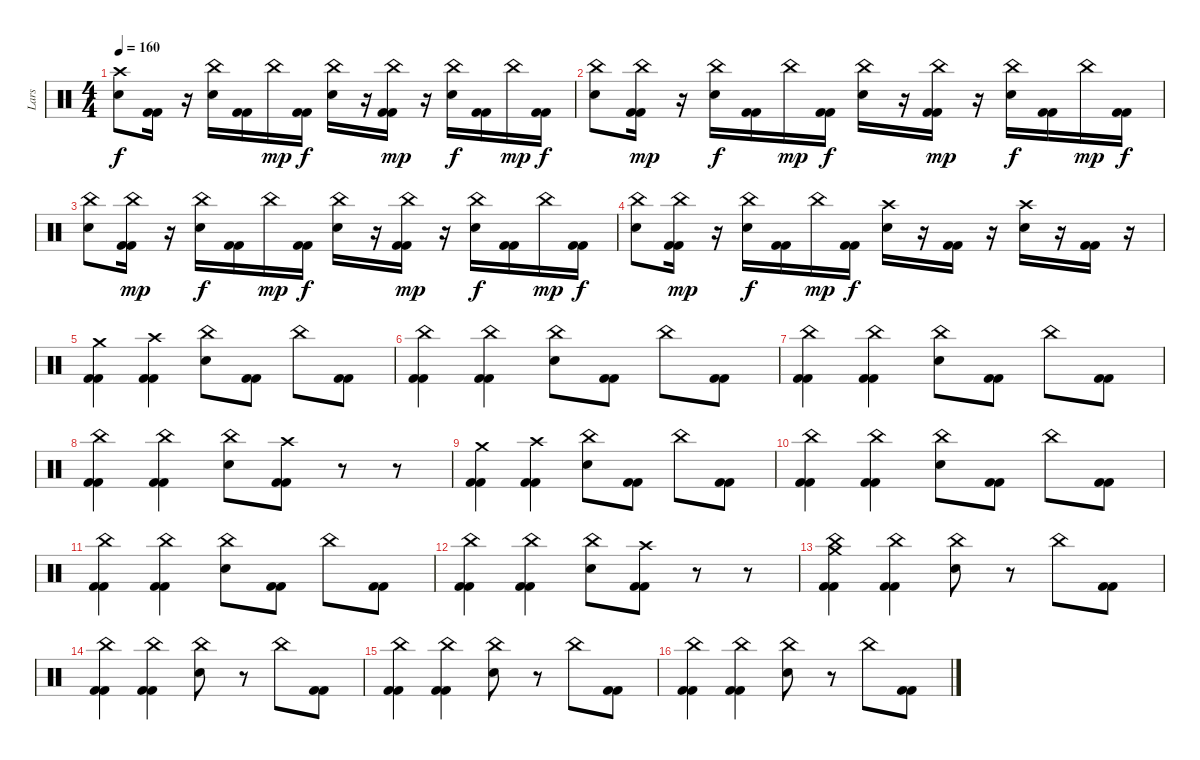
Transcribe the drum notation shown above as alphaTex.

\track ("Lars" "Lars") {instrument percussion}
\staff {score}
\articulation defaults
\ts (4 4)
\tempo 160
\clef neutral
\ks c
("Crash high (hit)" "Electric Snare (hit)").8{dy f} ("Kick (hit) 2" "Kick (hit) 2").16 r.16 ("China (hit)" "Electric Snare (hit)").16 ("Kick (hit) 2" "Kick (hit) 2").16 "China (hit)".16{dy mp} ("Kick (hit) 2" "Kick (hit) 2").16{dy f} ("China (hit)" "Electric Snare (hit)").16 r.16 ("China (hit)" "Kick (hit) 2" "Kick (hit) 2").16{dy mp} r.16 ("China (hit)" "Electric Snare (hit)").16{dy f} ("Kick (hit) 2" "Kick (hit) 2").16 "China (hit)".16{dy mp} ("Kick (hit) 2" "Kick (hit) 2").16{dy f} |
("China (hit)" "Electric Snare (hit)").8 ("China (hit)" "Kick (hit) 2" "Kick (hit) 2").16{dy mp} r.16 ("China (hit)" "Electric Snare (hit)").16{dy f} ("Kick (hit) 2" "Kick (hit) 2").16 "China (hit)".16{dy mp} ("Kick (hit) 2" "Kick (hit) 2").16{dy f} ("China (hit)" "Electric Snare (hit)").16 r.16 ("China (hit)" "Kick (hit) 2" "Kick (hit) 2").16{dy mp} r.16 ("China (hit)" "Electric Snare (hit)").16{dy f} ("Kick (hit) 2" "Kick (hit) 2").16 "China (hit)".16{dy mp} ("Kick (hit) 2" "Kick (hit) 2").16{dy f} |
("China (hit)" "Electric Snare (hit)").8 ("China (hit)" "Kick (hit) 2" "Kick (hit) 2").16{dy mp} r.16 ("China (hit)" "Electric Snare (hit)").16{dy f} ("Kick (hit) 2" "Kick (hit) 2").16 "China (hit)".16{dy mp} ("Kick (hit) 2" "Kick (hit) 2").16{dy f} ("China (hit)" "Electric Snare (hit)").16 r.16 ("China (hit)" "Kick (hit) 2" "Kick (hit) 2").16{dy mp} r.16 ("China (hit)" "Electric Snare (hit)").16{dy f} ("Kick (hit) 2" "Kick (hit) 2").16 "China (hit)".16{dy mp} ("Kick (hit) 2" "Kick (hit) 2").16{dy f} |
("China (hit)" "Electric Snare (hit)").8 ("China (hit)" "Kick (hit) 2" "Kick (hit) 2").16{dy mp} r.16 ("China (hit)" "Electric Snare (hit)").16{dy f} ("Kick (hit) 2" "Kick (hit) 2").16 "China (hit)".16{dy mp} ("Kick (hit) 2" "Kick (hit) 2").16{dy f} ("Crash high (hit)" "Electric Snare (hit)").16 r.16 ("Kick (hit) 2" "Kick (hit) 2").16 r.16 ("Crash high (hit)" "Electric Snare (hit)").16 r.16 ("Kick (hit) 2" "Kick (hit) 2").16 r.16 |
("Crash medium (hit)" "Kick (hit) 2" "Kick (hit) 2").4 ("Crash high (hit)" "Kick (hit) 2" "Kick (hit) 2").4 ("China (hit)" "Electric Snare (hit)").8 ("Kick (hit) 2" "Kick (hit) 2").8 "China (hit)".8 ("Kick (hit) 2" "Kick (hit) 2").8 |
("China (hit)" "Kick (hit) 2" "Kick (hit) 2").4 ("China (hit)" "Kick (hit) 2" "Kick (hit) 2").4 ("China (hit)" "Electric Snare (hit)").8 ("Kick (hit) 2" "Kick (hit) 2").8 "China (hit)".8 ("Kick (hit) 2" "Kick (hit) 2").8 |
("China (hit)" "Kick (hit) 2" "Kick (hit) 2").4 ("China (hit)" "Kick (hit) 2" "Kick (hit) 2").4 ("China (hit)" "Electric Snare (hit)").8 ("Kick (hit) 2" "Kick (hit) 2").8 "China (hit)".8 ("Kick (hit) 2" "Kick (hit) 2").8 |
("China (hit)" "Kick (hit) 2" "Kick (hit) 2").4 ("China (hit)" "Kick (hit) 2" "Kick (hit) 2").4 ("China (hit)" "Electric Snare (hit)").8 ("Crash high (hit)" "Kick (hit) 2" "Kick (hit) 2").8 r.8 r.8 |
("Crash medium (hit)" "Kick (hit) 2" "Kick (hit) 2").4 ("Crash high (hit)" "Kick (hit) 2" "Kick (hit) 2").4 ("China (hit)" "Electric Snare (hit)").8 ("Kick (hit) 2" "Kick (hit) 2").8 "China (hit)".8 ("Kick (hit) 2" "Kick (hit) 2").8 |
("China (hit)" "Kick (hit) 2" "Kick (hit) 2").4 ("China (hit)" "Kick (hit) 2" "Kick (hit) 2").4 ("China (hit)" "Electric Snare (hit)").8 ("Kick (hit) 2" "Kick (hit) 2").8 "China (hit)".8 ("Kick (hit) 2" "Kick (hit) 2").8 |
("China (hit)" "Kick (hit) 2" "Kick (hit) 2").4 ("China (hit)" "Kick (hit) 2" "Kick (hit) 2").4 ("China (hit)" "Electric Snare (hit)").8 ("Kick (hit) 2" "Kick (hit) 2").8 "China (hit)".8 ("Kick (hit) 2" "Kick (hit) 2").8 |
("China (hit)" "Kick (hit) 2" "Kick (hit) 2").4 ("China (hit)" "Kick (hit) 2" "Kick (hit) 2").4 ("China (hit)" "Electric Snare (hit)").8 ("Crash high (hit)" "Kick (hit) 2" "Kick (hit) 2").8 r.8 r.8 |
("Crash medium (hit)" "China (hit)" "Kick (hit) 2" "Kick (hit) 2").4 ("China (hit)" "Kick (hit) 2" "Kick (hit) 2").4 ("China (hit)" "Electric Snare (hit)").8 r.8 "China (hit)".8 ("Kick (hit) 2" "Kick (hit) 2").8 |
("China (hit)" "Kick (hit) 2" "Kick (hit) 2").4 ("China (hit)" "Kick (hit) 2" "Kick (hit) 2").4 ("China (hit)" "Electric Snare (hit)").8 r.8 "China (hit)".8 ("Kick (hit) 2" "Kick (hit) 2").8 |
("China (hit)" "Kick (hit) 2" "Kick (hit) 2").4 ("China (hit)" "Kick (hit) 2" "Kick (hit) 2").4 ("China (hit)" "Electric Snare (hit)").8 r.8 "China (hit)".8 ("Kick (hit) 2" "Kick (hit) 2").8 |
("China (hit)" "Kick (hit) 2" "Kick (hit) 2").4 ("China (hit)" "Kick (hit) 2" "Kick (hit) 2").4 ("China (hit)" "Electric Snare (hit)").8 r.8 "China (hit)".8 ("Kick (hit) 2" "Kick (hit) 2").8
